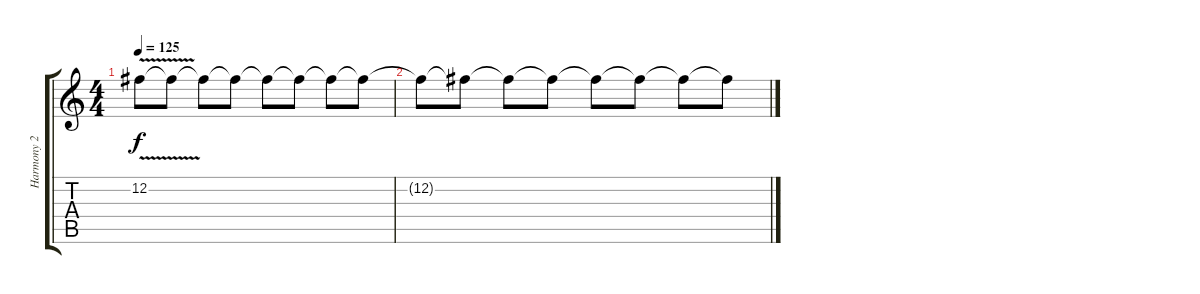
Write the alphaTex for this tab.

\track ("Harmony 2" "Harmony 2") {instrument distortionguitar}
\staff {score tabs}
\tuning (B3 Gb3 D3 A2 E2 B1) {hide}
\ts (4 4)
\tempo 125
\clef g2
\ks c
12.2{v}.8{dy f} 12.2{t}.8 12.2{t}.8 12.2{t}.8 12.2{t}.8 12.2{t}.8 12.2{t}.8 12.2{t}.8 |
12.2{t}.8 12.2{t}.8 12.2{t}.8 12.2{t}.8 12.2{t}.8 12.2{t}.8 12.2{t}.8 12.2{t}.8
